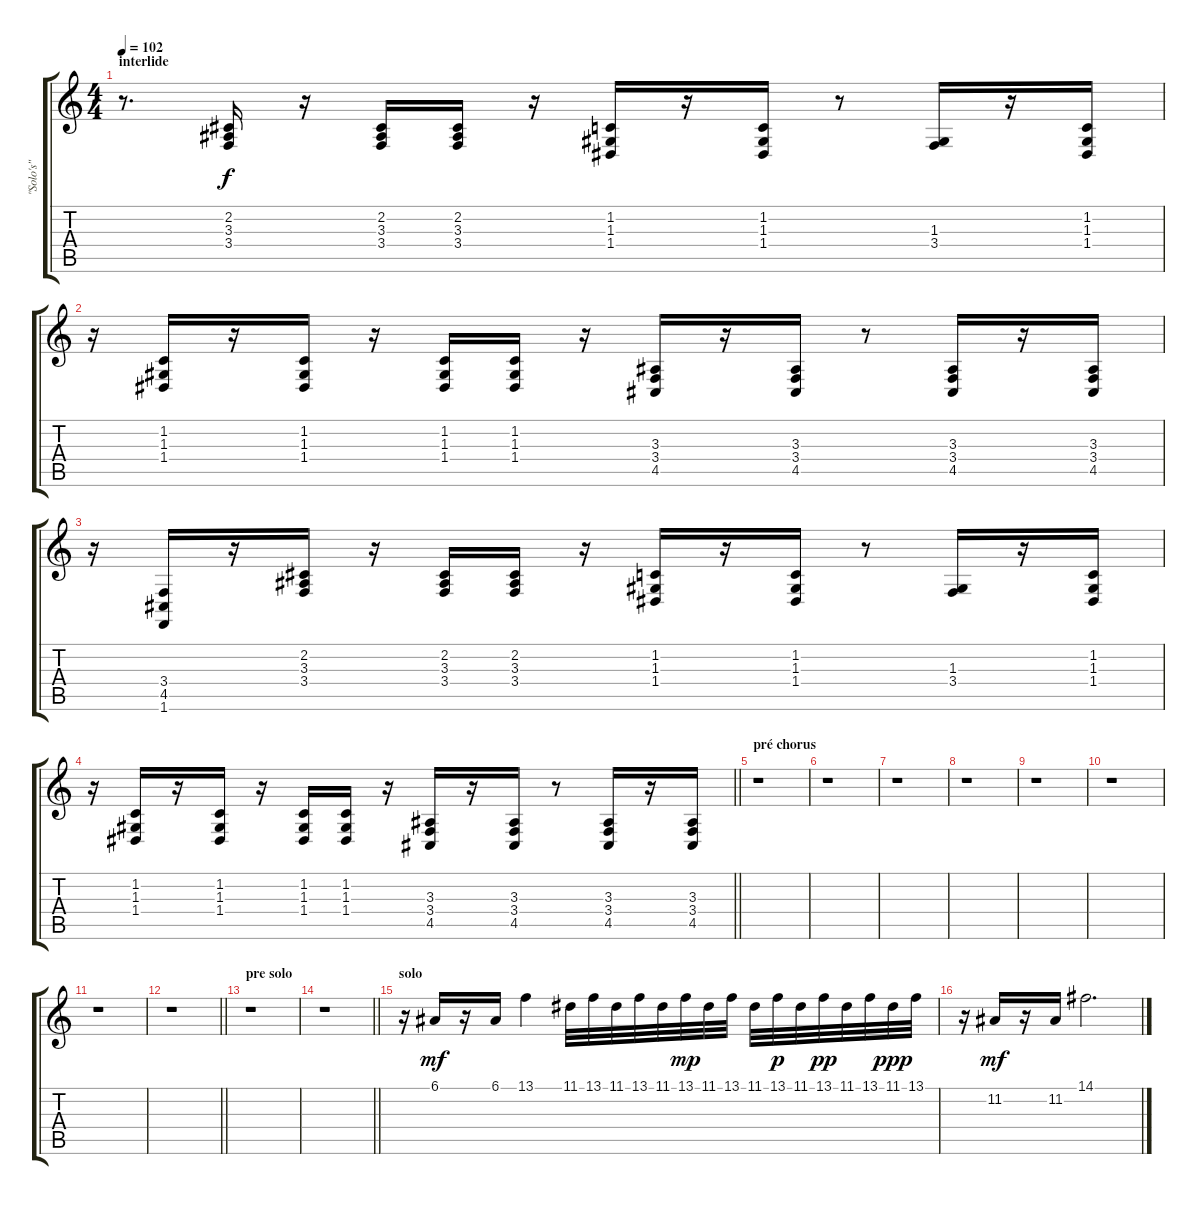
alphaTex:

\track ("\"Solo's\" " "\"Solo's\" ") {instrument acousticgrandpiano}
\staff {score tabs}
\tuning (E4 B3 G3 D3 A2 E2) {hide}
\ts (4 4)
\section ("" "interlide")
\tempo 102
\clef g2
\ks c
r.8{d dy f} (2.2 3.3 3.4).16 r.16 (2.2 3.3 3.4).16 (2.2 3.3 3.4).16 r.16 (1.2 1.3 1.4).16 r.16 (1.2 1.3 1.4).16 r.8 (1.3 3.4).16 r.16 (1.2 1.3 1.4).16 |
r.16 (1.2 1.3 1.4).16 r.16 (1.2 1.3 1.4).16 r.16 (1.2 1.3 1.4).16 (1.2 1.3 1.4).16 r.16 (3.3 3.4 4.5).16 r.16 (3.3 3.4 4.5).16 r.8 (3.3 3.4 4.5).16 r.16 (3.3 3.4 4.5).16 |
r.16 (3.4 4.5 1.6).16 r.16 (2.2 3.3 3.4).16 r.16 (2.2 3.3 3.4).16 (2.2 3.3 3.4).16 r.16 (1.2 1.3 1.4).16 r.16 (1.2 1.3 1.4).16 r.8 (1.3 3.4).16 r.16 (1.2 1.3 1.4).16 |
\barLineRight lightlight
r.16 (1.2 1.3 1.4).16 r.16 (1.2 1.3 1.4).16 r.16 (1.2 1.3 1.4).16 (1.2 1.3 1.4).16 r.16 (3.3 3.4 4.5).16 r.16 (3.3 3.4 4.5).16 r.8 (3.3 3.4 4.5).16 r.16 (3.3 3.4 4.5).16 |
\section ("" "pré chorus")
r.1 |
r.1 |
r.1 |
r.1 |
r.1 |
r.1 |
r.1 |
\barLineRight lightlight
r.1 |
\section ("" "pre solo")
r.1 |
\barLineRight lightlight
r.1 |
\section ("" "solo")
r.16{volume 15 instrument altosax} 6.1.16{dy mf} r.16 6.1.16 13.1.4 11.1.32 13.1.32 11.1.32 13.1.32 11.1.32 13.1.32{dy mp} 11.1.32 13.1.32 11.1.32 13.1.32{dy p} 11.1.32 13.1.32{dy pp} 11.1.32 13.1.32 11.1.32{dy ppp} 13.1.32 |
r.16 11.2.16{dy mf} r.16 11.2.16 14.1.2{d}
